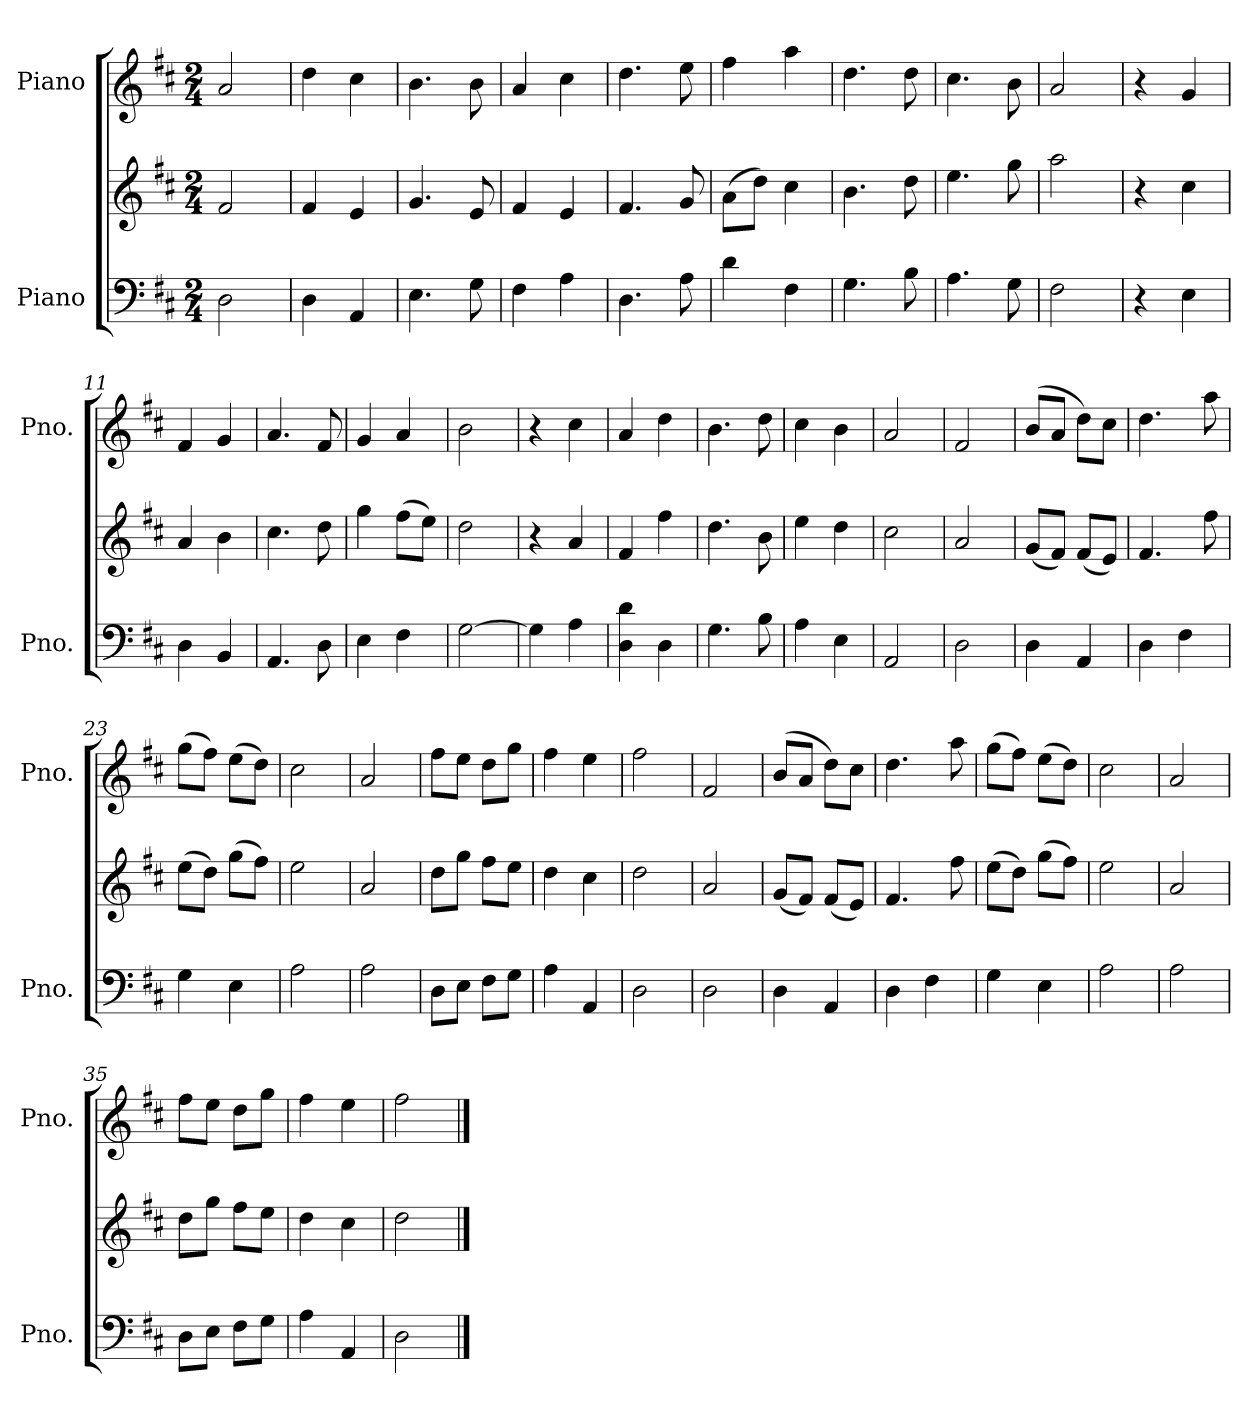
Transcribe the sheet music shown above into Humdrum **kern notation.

**kern	**kern	**kern
*part2	*part2	*part1
*staff3	*staff2	*staff1
*I"Piano	*	*I"Piano
*I'Pno.	*	*I'Pno.
*clefF4	*clefG2	*clefG2
*k[f#c#]	*k[f#c#]	*k[f#c#]
*M2/4	*M2/4	*M2/4
*MM120	*MM120	*MM120
=1	=1	=1
2D\	2f#/	2a/
=2	=2	=2
4D\	4f#/	4dd\
4AA/	4e/	4cc#\
=3	=3	=3
4.E\	4.g/	4.b\
8G\	8e/	8b\
=4	=4	=4
4F#\	4f#/	4a/
4A\	4e/	4cc#\
=5	=5	=5
4.D\	4.f#/	4.dd\
8A\	8g/	8ee\
=6	=6	=6
4d\	(>8a\L	4ff#\
.	8dd\J)	.
4F#\	4cc#\	4aa\
=7	=7	=7
4.G\	4.b\	4.dd\
8B\	8dd\	8dd\
=8	=8	=8
4.A\	4.ee\	4.cc#\
8G\	8gg\	8b\
=9	=9	=9
2F#\	2aa\	2a/
=10	=10	=10
4r	4r	4r
4E\	4cc#\	4g/
=11	=11	=11
4D\	4a/	4f#/
4BB/	4b\	4g/
=12	=12	=12
4.AA/	4.cc#\	4.a/
8D\	8dd\	8f#/
=13	=13	=13
4E\	4gg\	4g/
4F#\	(>8ff#\L	4a/
.	8ee\J)	.
=14	=14	=14
[2G\	2dd\	2b\
=15	=15	=15
4G\]	4r	4r
4A\	4a/	4cc#\
!!LO:LB:g=z
=16	=16	=16
4D\ 4d\	4f#/	4a/
4D\	4ff#\	4dd\
=17	=17	=17
4.G\	4.dd\	4.b\
8B\	8b\	8dd\
=18	=18	=18
4A\	4ee\	4cc#\
4E\	4dd\	4b\
=19	=19	=19
2AA/	2cc#\	2a/
=20	=20	=20
2D\	2a/	2f#/
=21	=21	=21
4D\	(<8g/L	(>8b/L
.	8f#/J)	8a/J
4AA/	(<8f#/L	8dd\L)
.	8e/J)	8cc#\J
=22	=22	=22
4D\	4.f#/	4.dd\
4F#\	.	.
.	8ff#\	8aa\
=23	=23	=23
4G\	(>8ee\L	(>8gg\L
.	8dd\J)	8ff#\J)
4E\	(>8gg\L	(>8ee\L
.	8ff#\J)	8dd\J)
=24	=24	=24
2A\	2ee\	2cc#\
=25	=25	=25
2A\	2a/	2a/
=26	=26	=26
8D\L	8dd\L	8ff#\L
8E\J	8gg\J	8ee\J
8F#\L	8ff#\L	8dd\L
8G\J	8ee\J	8gg\J
=27	=27	=27
4A\	4dd\	4ff#\
4AA/	4cc#\	4ee\
=28	=28	=28
2D\	2dd\	2ff#\
=29	=29	=29
2D\	2a/	2f#/
!!LO:LB:g=z
=30	=30	=30
4D\	(<8g/L	(>8b/L
.	8f#/J)	8a/J
4AA/	(<8f#/L	8dd\L)
.	8e/J)	8cc#\J
=31	=31	=31
4D\	4.f#/	4.dd\
4F#\	.	.
.	8ff#\	8aa\
=32	=32	=32
4G\	(>8ee\L	(>8gg\L
.	8dd\J)	8ff#\J)
4E\	(>8gg\L	(>8ee\L
.	8ff#\J)	8dd\J)
=33	=33	=33
2A\	2ee\	2cc#\
=34	=34	=34
2A\	2a/	2a/
=35	=35	=35
8D\L	8dd\L	8ff#\L
8E\J	8gg\J	8ee\J
8F#\L	8ff#\L	8dd\L
8G\J	8ee\J	8gg\J
=36	=36	=36
4A\	4dd\	4ff#\
4AA/	4cc#\	4ee\
=37	=37	=37
2D\	2dd\	2ff#\
==	==	==
*-	*-	*-
